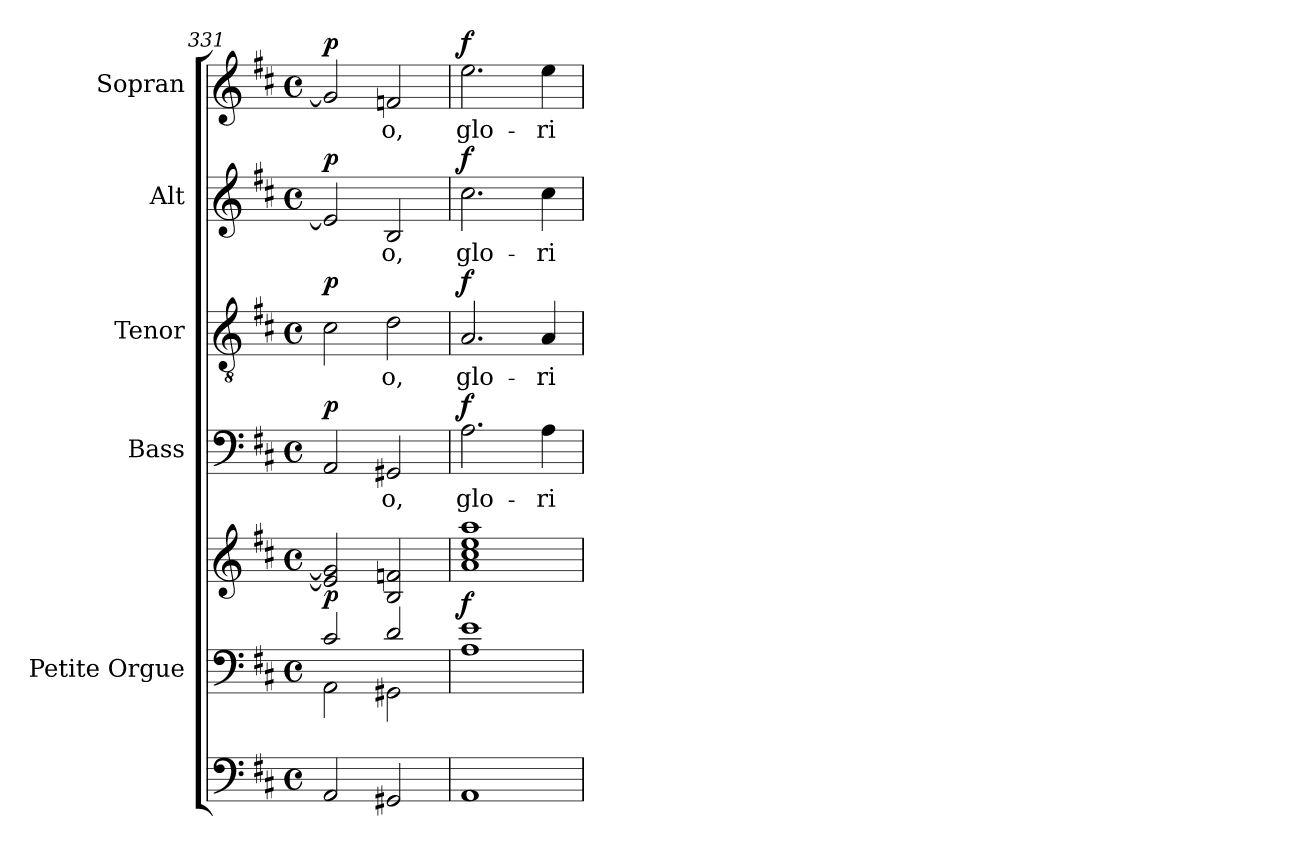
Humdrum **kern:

**kern	**kern	**kern	**dynam	**kern	**text	**dynam	**kern	**text	**dynam	**kern	**text	**dynam	**kern	**text	**dynam
*part6	*part5	*part5	*part5	*part4	*part4	*part4	*part3	*part3	*part3	*part2	*part2	*part2	*part1	*part1	*part1
*staff7	*staff6	*staff5	*staff5/6	*staff4	*staff4	*staff4	*staff3	*staff3	*staff3	*staff2	*staff2	*staff2	*staff1	*staff1	*staff1
*	*I"Petite Orgue	*	*	*I"Bass	*	*	*I"Tenor	*	*	*I"Alt	*	*	*I"Sopran	*	*
*	*I'Org. 1	*	*	*I'B.	*	*	*I'T.	*	*	*I'A.	*	*	*I'S.	*	*
*clefF4	*clefF4	*clefG2	*	*clefF4	*	*	*clefGv2	*	*	*clefG2	*	*	*clefG2	*	*
*k[f#c#]	*k[f#c#]	*k[f#c#]	*	*k[f#c#]	*	*	*k[f#c#]	*	*	*k[f#c#]	*	*	*k[f#c#]	*	*
*D:	*D:	*D:	*	*D:	*	*	*D:	*	*	*D:	*	*	*D:	*	*
*M4/4	*M4/4	*M4/4	*	*M4/4	*	*	*M4/4	*	*	*M4/4	*	*	*M4/4	*	*
*met(c)	*met(c)	*met(c)	*	*met(c)	*	*	*met(c)	*	*	*met(c)	*	*	*met(c)	*	*
=331	=331	=331	=331	=331	=331	=331	=331	=331	=331	=331	=331	=331	=331	=331	=331
*	*^	*	*	*	*	*	*	*	*	*	*	*	*	*	*
!	!	!	!	!LO:DY:a=2	!	!	!LO:DY:a	!	!	!LO:DY:a	!	!	!LO:DY:a	!	!	!LO:DY:a
2AA/	2c#/	2AA\	2e/] 2g/]	p	2AA/	.	p	2c#\	.	p	2e/]	.	p	2g/]	.	p
!	!	!	!	!	!	!LO:LY:b	!	!	!LO:LY:b	!	!	!LO:LY:b	!	!	!LO:LY:b	!
2GG#X/	2d/	2GG#X\	2B/ 2fn/	.	2GG#X/	-o,	.	2d\	-o,	.	2B/	-o,	.	2fn/	-o,	.
!!LO:PB:g=z
=332	=332	=332	=332	=332	=332	=332	=332	=332	=332	=332	=332	=332	=332	=332	=332	=332
!	!	!	!	!LO:DY:a=2	!	!LO:LY:b	!LO:DY:a	!	!LO:LY:b	!LO:DY:a	!	!LO:LY:b	!LO:DY:a	!	!LO:LY:b	!LO:DY:a
1AA	1e	1A	1a 1cc# 1ee 1aa	f	2.A\	glo-	f	2.A/	glo-	f	2.cc#\	glo-	f	2.ee\	glo-	f
!	!	!	!	!	!	!LO:LY:b	!	!	!LO:LY:b	!	!	!LO:LY:b	!	!	!LO:LY:b	!
.	.	.	.	.	4A\	-ri-	.	4A/	-ri-	.	4cc#\	-ri-	.	4ee\	-ri-	.
*	*v	*v	*	*	*	*	*	*	*	*	*	*	*	*	*	*
=	=	=	=	=	=	=	=	=	=	=	=	=	=	=	=
*-	*-	*-	*-	*-	*-	*-	*-	*-	*-	*-	*-	*-	*-	*-	*-
